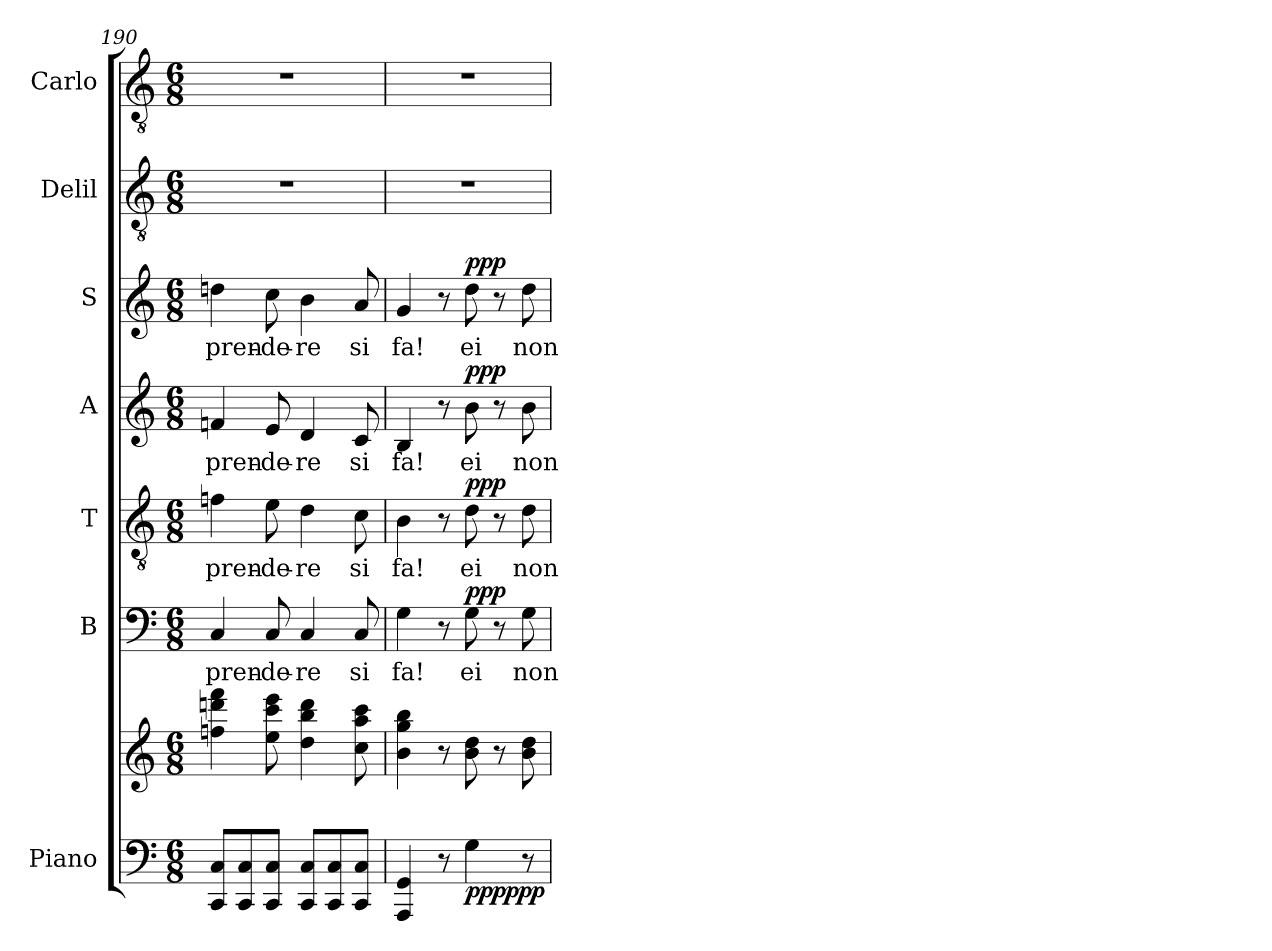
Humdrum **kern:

**kern	**kern	**dynam	**kern	**text	**dynam	**kern	**text	**dynam	**kern	**text	**dynam	**kern	**text	**dynam	**kern	**kern
*part7	*part7	*part7	*part6	*part6	*part6	*part5	*part5	*part5	*part4	*part4	*part4	*part3	*part3	*part3	*part2	*part1
*staff8	*staff7	*staff7/8	*staff6	*staff6	*staff6	*staff5	*staff5	*staff5	*staff4	*staff4	*staff4	*staff3	*staff3	*staff3	*staff2	*staff1
*I"Piano	*	*	*I"B	*	*	*I"T	*	*	*I"A	*	*	*I"S	*	*	*I"Delil	*I"Carlo
*I'Pno	*	*	*I'B	*	*	*I'T	*	*	*I'A	*	*	*I'S	*	*	*	*
*clefF4	*clefG2	*	*clefF4	*	*	*clefGv2	*	*	*clefG2	*	*	*clefG2	*	*	*clefGv2	*clefGv2
*k[]	*k[]	*	*k[]	*	*	*k[]	*	*	*k[]	*	*	*k[]	*	*	*k[]	*k[]
*M6/8	*M6/8	*	*M6/8	*	*	*M6/8	*	*	*M6/8	*	*	*M6/8	*	*	*M6/8	*M6/8
=190	=190	=190	=190	=190	=190	=190	=190	=190	=190	=190	=190	=190	=190	=190	=190	=190
8CC/ 8C/L	4ffn\ 4dddn\ 4fff\	.	4C/	-pren-	.	4fn\	-pren-	.	4fn/	-pren-	.	4ddn\	-pren-	.	2.r	2.r
8CC/ 8C/	.	.	.	.	.	.	.	.	.	.	.	.	.	.	.	.
8CC/ 8C/J	8ee\ 8ccc\ 8eee\	.	8C/	-de-	.	8e\	-de-	.	8e/	-de-	.	8cc\	-de-	.	.	.
8CC/ 8C/L	4dd\ 4bb\ 4ddd\	.	4C/	-re	.	4d\	-re	.	4d/	-re	.	4b\	-re	.	.	.
8CC/ 8C/	.	.	.	.	.	.	.	.	.	.	.	.	.	.	.	.
8CC/ 8C/J	8cc\ 8aa\ 8ccc\	.	8C/	si	.	8c\	si	.	8c/	si	.	8a/	si	.	.	.
=191	=191	=191	=191	=191	=191	=191	=191	=191	=191	=191	=191	=191	=191	=191	=191	=191
4AAA/ 4GG/	4b\ 4gg\ 4bb\	.	4G\	fa!	.	4B\	fa!	.	4B/	fa!	.	4g/	fa!	.	2.r	2.r
8r	8r	.	8r	.	.	8r	.	.	8r	.	.	8r	.	.	.	.
!	!	!LO:DY:b=2	!	!	!	!	!	!	!	!	!	!	!	!	!	!
!	!	!LO:DY:n=1:b	!	!	!LO:DY:a	!	!	!LO:DY:a	!	!	!LO:DY:a	!	!	!LO:DY:a	!	!
4G\	8b\ 8dd\	ppp ppp	8G\	ei	ppp	8d\	ei	ppp	8b\	ei	ppp	8dd\	ei	ppp	.	.
.	8r	.	8r	.	.	8r	.	.	8r	.	.	8r	.	.	.	.
8r	8b\ 8dd\	.	8G\	non	.	8d\	non	.	8b\	non	.	8dd\	non	.	.	.
=	=	=	=	=	=	=	=	=	=	=	=	=	=	=	=	=
*-	*-	*-	*-	*-	*-	*-	*-	*-	*-	*-	*-	*-	*-	*-	*-	*-
